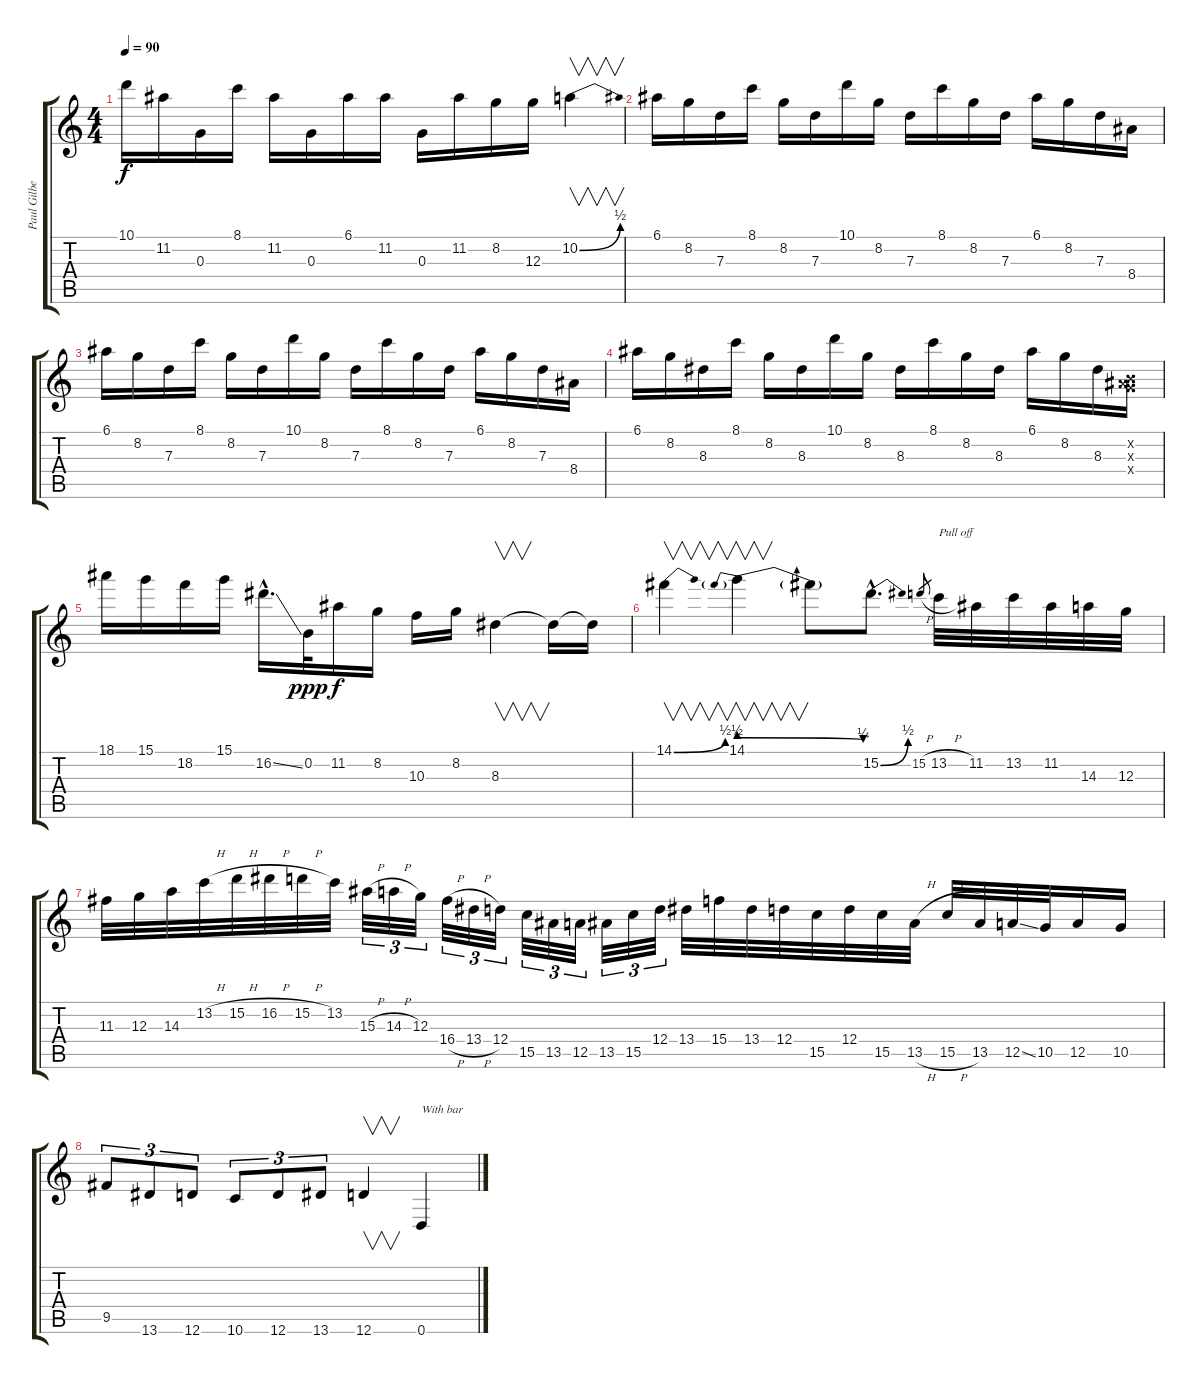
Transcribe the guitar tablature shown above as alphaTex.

\track ("Paul Gilbert" "Paul Gilbe") {instrument distortionguitar}
\staff {score tabs}
\tuning (E4 B3 G3 D3 A2 D2) {hide}
\ts (4 4)
\tempo 90
\clef g2
\ks c
10.1.16{dy f} 11.2.16 0.3.16 8.1.16 11.2.16 0.3.16 6.1.16 11.2.16 0.3.16 11.2.16 8.2.16 12.3.16 10.2{be (bend 0 0 60 2)}.4{v} |
6.1.16 8.2.16 7.3.16 8.1.16 8.2.16 7.3.16 10.1.16 8.2.16 7.3.16 8.1.16 8.2.16 7.3.16 6.1.16 8.2.16 7.3.16 8.4.16 |
6.1.16 8.2.16 7.3.16 8.1.16 8.2.16 7.3.16 10.1.16 8.2.16 7.3.16 8.1.16 8.2.16 7.3.16 6.1.16 8.2.16 7.3.16 8.4.16 |
6.1.16 8.2.16 8.3.16 8.1.16 8.2.16 8.3.16 10.1.16 8.2.16 8.3.16 8.1.16 8.2.16 8.3.16 6.1.16 8.2.16 8.3.16 (0.2{x} 0.3{x} 8.4{x}).16 |
18.1.16 15.1.16 18.2.16 15.1.16 16.2{ss hac}.16{d} 0.2.32{dy ppp} 11.2.16{dy f} 8.2.16 10.3.16 8.2.16 8.3.4{v} 8.3{t}.16 8.3{t}.16 |
14.1{be (bend 0 0 60 2)}.4{v} 14.1{be (prebendrelease 0 2 60 1)}.4{v} 14.1{t}.8 15.2{be (bend 0 0 60 2) hac}.8{d} 15.2{h}.8{gr} 13.2{h}.32{txt "Pull off"} 11.2.32 13.2.32 11.2.32 14.3.32 12.3.32 |
11.3.32 12.3.32 14.3.32 13.2{h}.32 15.2{h}.32 16.2{h}.32 15.2{h}.32 13.2.32 15.3{h}.32{tu (3 2)} 14.3{h}.32{tu (3 2)} 12.3.32{tu (3 2)} 16.4{h}.32{tu (3 2)} 13.4{h}.32{tu (3 2)} 12.4.32{tu (3 2)} 15.5.32{tu (3 2)} 13.5.32{tu (3 2)} 12.5.32{tu (3 2)} 13.5.32{tu (3 2)} 15.5.32{tu (3 2)} 12.4.32{tu (3 2)} 13.4.32 15.4.32 13.4.32 12.4.32 15.5.32 12.4.32 15.5.32 13.5{h}.32 15.5{h}.32 13.5.32 12.5{ss}.32 10.5.32 12.5.16 10.5.16 |
9.5.8{tu (3 2)} 13.6.8{tu (3 2)} 12.6.8{tu (3 2)} 10.6.8{tu (3 2)} 12.6.8{tu (3 2)} 13.6.8{tu (3 2)} 12.6.4{v} 0.6.4{txt "With bar"}
